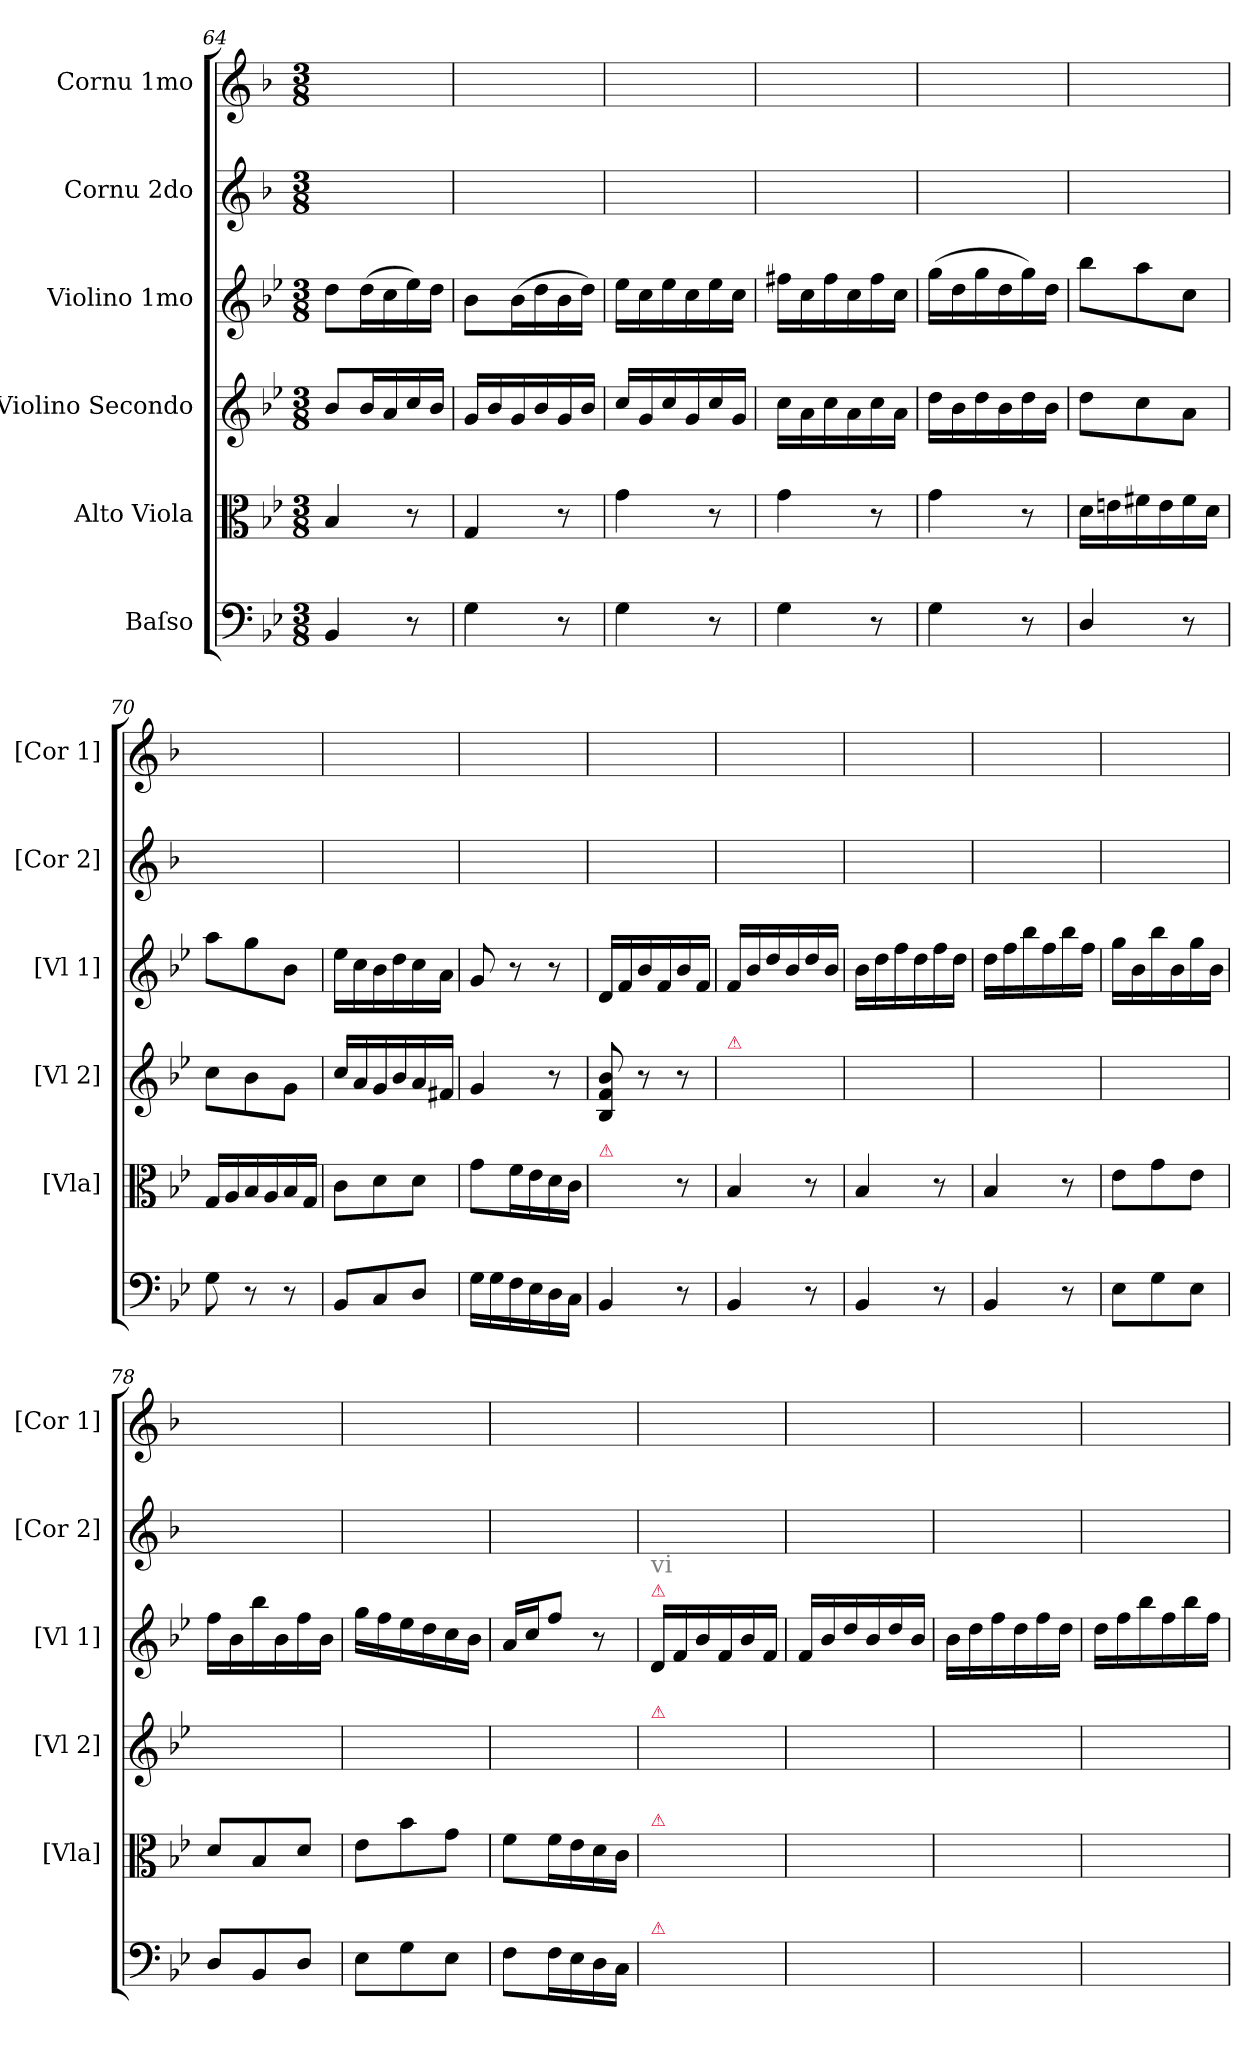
**kern	**kern	**kern	**kern	**kern	**kern
*part6	*part5	*part4	*part3	*part2	*part1
*staff6	*staff5	*staff4	*staff3	*staff2	*staff1
*I"Baſso	*I"Alto Viola	*I"Violino Secondo	*I"Violino 1mo	*I"Cornu 2do	*I"Cornu 1mo
*	*I'[Vla]	*I'[Vl 2]	*I'[Vl 1]	*I'[Cor 2]	*I'[Cor 1]
*clefF4	*clefC3	*clefG2	*clefG2	*clefG2	*clefG2
*	*	*	*	*ITrd4c7	*ITrd4c7
*k[b-e-]	*k[b-e-]	*k[b-e-]	*k[b-e-]	*k[b-e-]	*k[b-e-]
*B-:	*B-:	*B-:	*B-:	*B-:	*B-:
*M3/8	*M3/8	*M3/8	*M3/8	*M3/8	*M3/8
=64	=64	=64	=64	=64	=64
4BB-/	4B-/	8b-/L	8dd\L	4.ryy	4.ryy
.	.	16b-/L	(>16dd\L	.	.
.	.	16a/	16cc\	.	.
8r	8r	16cc/	16ee-\)	.	.
.	.	16b-/JJ	16dd\JJ	.	.
=65	=65	=65	=65	=65	=65
4G\	4G/	16g/LL	8b-\L	4.ryy	4.ryy
.	.	16b-/	.	.	.
.	.	16g/	(>16b-\L	.	.
.	.	16b-/	16dd\	.	.
8r	8r	16g/	16b-\	.	.
.	.	16b-/JJ	16dd\JJ)	.	.
=66	=66	=66	=66	=66	=66
4G\	4g\	16cc/LL	16ee-\LL	4.ryy	4.ryy
.	.	16g/	16cc\	.	.
.	.	16cc/	16ee-\	.	.
.	.	16g/	16cc\	.	.
8r	8r	16cc/	16ee-\	.	.
.	.	16g/JJ	16cc\JJ	.	.
=67	=67	=67	=67	=67	=67
4G\	4g\	16cc\LL	16ff#X\LL	4.ryy	4.ryy
.	.	16a\	16cc\	.	.
.	.	16cc\	16ff#\	.	.
.	.	16a\	16cc\	.	.
8r	8r	16cc\	16ff#\	.	.
.	.	16a\JJ	16cc\JJ	.	.
=68	=68	=68	=68	=68	=68
4G\	4g\	16dd\LL	(>16gg\LL	4.ryy	4.ryy
.	.	16b-\	16dd\	.	.
.	.	16dd\	16gg\	.	.
.	.	16b-\	16dd\	.	.
8r	8r	16dd\	16gg\)	.	.
.	.	16b-\JJ	16dd\JJ	.	.
=69	=69	=69	=69	=69	=69
4D/	16d\LL	8dd\L	8bb-\L	4.ryy	4.ryy
.	16en\	.	.	.	.
.	16f#X\	8cc\	8aa\	.	.
.	16e\	.	.	.	.
8r	16f#\	8a\J	8cc\J	.	.
.	16d\JJ	.	.	.	.
=70	=70	=70	=70	=70	=70
8G\	16G/LL	8cc/L	8aa\L	4.ryy	4.ryy
.	16A/	.	.	.	.
8r	16B-/	8b-\	8gg\	.	.
.	16A/	.	.	.	.
8r	16B-/	8g\J	8b-\J	.	.
.	16G/JJ	.	.	.	.
=71	=71	=71	=71	=71	=71
8BB-/L	8c\L	16cc/LL	16ee-\LL	4.ryy	4.ryy
.	.	16a/	16cc\	.	.
8C/	8d\	16g/	16b-\	.	.
.	.	16b-/	16dd\	.	.
8D/J	8d\J	16a/	16cc\	.	.
.	.	16f#X/JJ	16a\JJ	.	.
=72	=72	=72	=72	=72	=72
16G\LL	8g\L	4g/	8g/	4.ryy	4.ryy
16G\	.	.	.	.	.
16F\	16f\L	.	8r	.	.
16E-\	16e-\	.	.	.	.
16D\	16d\	8r	8r	.	.
16C\JJ	16c\JJ	.	.	.	.
=73	=73	=73	=73	=73	=73
!	!LO:TX:a:color=crimson:t=⚠	!	!	!	!
4BB-/	4ryy	8B-/ 8f/ 8b-/	16d/LL	4.ryy	4.ryy
.	.	.	16f/	.	.
.	.	8r	16b-/	.	.
.	.	.	16f/	.	.
8r	8r	8r	16b-/	.	.
.	.	.	16f/JJ	.	.
=74	=74	=74	=74	=74	=74
!	!	!LO:TX:a:color=crimson:t=⚠	!	!	!
4BB-/	4B-/	4.ryy	16f/LL	4.ryy	4.ryy
.	.	.	16b-/	.	.
.	.	.	16dd/	.	.
.	.	.	16b-/	.	.
8r	8r	.	16dd/	.	.
.	.	.	16b-/JJ	.	.
=75	=75	=75	=75	=75	=75
4BB-/	4B-/	4.ryy	16b-\LL	4.ryy	4.ryy
.	.	.	16dd\	.	.
.	.	.	16ff\	.	.
.	.	.	16dd\	.	.
8r	8r	.	16ff\	.	.
.	.	.	16dd\JJ	.	.
=76	=76	=76	=76	=76	=76
4BB-/	4B-/	4.ryy	16dd\LL	4.ryy	4.ryy
.	.	.	16ff\	.	.
.	.	.	16bb-\	.	.
.	.	.	16ff\	.	.
8r	8r	.	16bb-\	.	.
.	.	.	16ff\JJ	.	.
=77	=77	=77	=77	=77	=77
8E-\L	8e-\L	4.ryy	16gg\LL	4.ryy	4.ryy
.	.	.	16b-\	.	.
8G\	8g\	.	16bb-\	.	.
.	.	.	16b-\	.	.
8E-\J	8e-\J	.	16gg\	.	.
.	.	.	16b-\JJ	.	.
=78	=78	=78	=78	=78	=78
8D/L	8d/L	4.ryy	16ff\LL	4.ryy	4.ryy
.	.	.	16b-\	.	.
8BB-/	8B-/	.	16bb-\	.	.
.	.	.	16b-\	.	.
8D/J	8d/J	.	16ff\	.	.
.	.	.	16b-\JJ	.	.
=79	=79	=79	=79	=79	=79
8E-\L	8e-\L	4.ryy	16gg\LL	4.ryy	4.ryy
.	.	.	16ff\	.	.
8G\	8b-\	.	16ee-\	.	.
.	.	.	16dd\	.	.
8E-\J	8g\J	.	16cc\	.	.
.	.	.	16b-\JJ	.	.
=80	=80	=80	=80	=80	=80
8F\L	8f\L	4.ryy	16a/LL	4.ryy	4.ryy
.	.	.	16cc/J	.	.
16F\L	16f\L	.	8ff/J	.	.
16E-\	16e-\	.	.	.	.
16D\	16d\	.	8r	.	.
16C\JJ	16c\JJ	.	.	.	.
=81	=81	=81	=81	=81	=81
!	!	!	!LO:TX:a:color=crimson:t=⚠	!	!
!	!	!	!LO:TX:a:color=gray:t=vi	!	!
!	!	!LO:TX:a:color=crimson:t=⚠	!	!	!
!	!LO:TX:a:color=crimson:t=⚠	!	!	!	!
!LO:TX:a:color=crimson:t=⚠	!	!	!	!	!
4.ryy	4.ryy	4.ryy	16d/LL	4.ryy	4.ryy
.	.	.	16f/	.	.
.	.	.	16b-/	.	.
.	.	.	16f/	.	.
.	.	.	16b-/	.	.
.	.	.	16f/JJ	.	.
=82	=82	=82	=82	=82	=82
4.ryy	4.ryy	4.ryy	16f/LL	4.ryy	4.ryy
.	.	.	16b-/	.	.
.	.	.	16dd/	.	.
.	.	.	16b-/	.	.
.	.	.	16dd/	.	.
.	.	.	16b-/JJ	.	.
=83	=83	=83	=83	=83	=83
4.ryy	4.ryy	4.ryy	16b-\LL	4.ryy	4.ryy
.	.	.	16dd\	.	.
.	.	.	16ff\	.	.
.	.	.	16dd\	.	.
.	.	.	16ff\	.	.
.	.	.	16dd\JJ	.	.
=84	=84	=84	=84	=84	=84
4.ryy	4.ryy	4.ryy	16dd\LL	4.ryy	4.ryy
.	.	.	16ff\	.	.
.	.	.	16bb-\	.	.
.	.	.	16ff\	.	.
.	.	.	16bb-\	.	.
.	.	.	16ff\JJ	.	.
=	=	=	=	=	=
*-	*-	*-	*-	*-	*-
